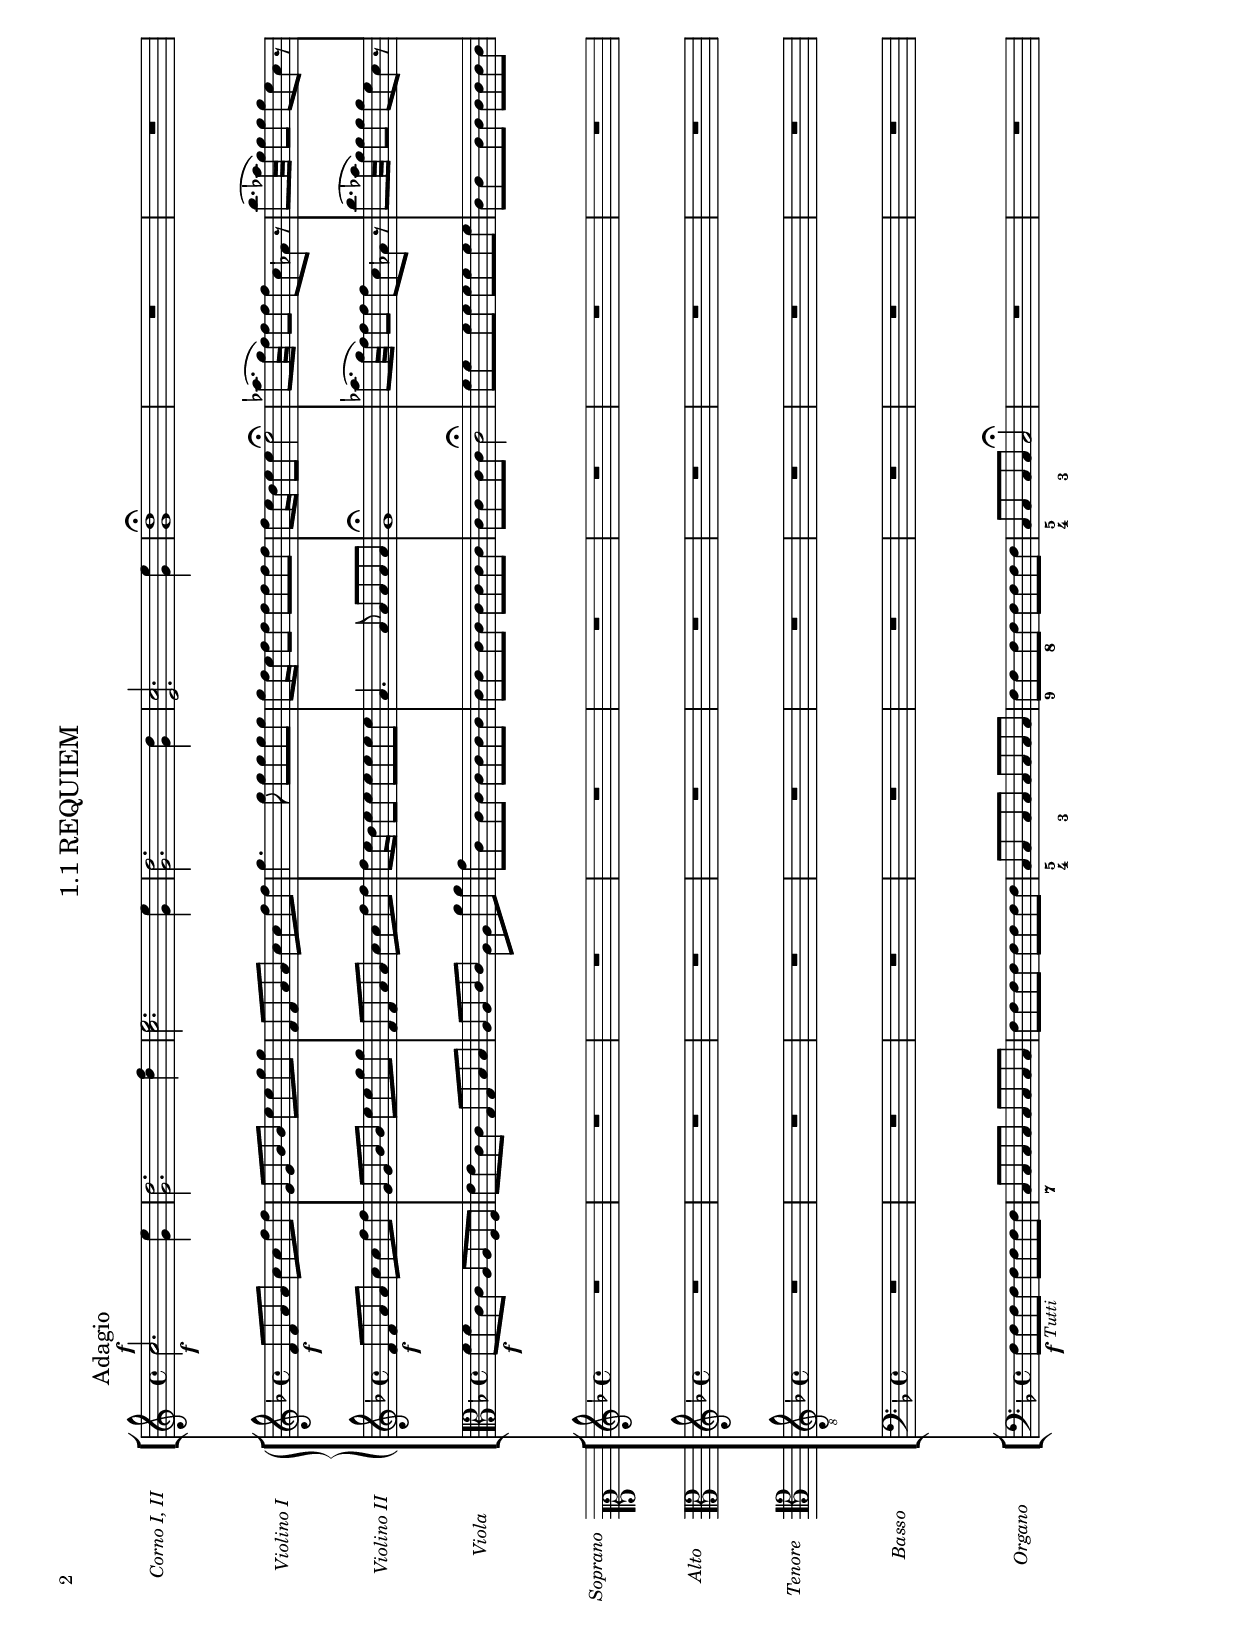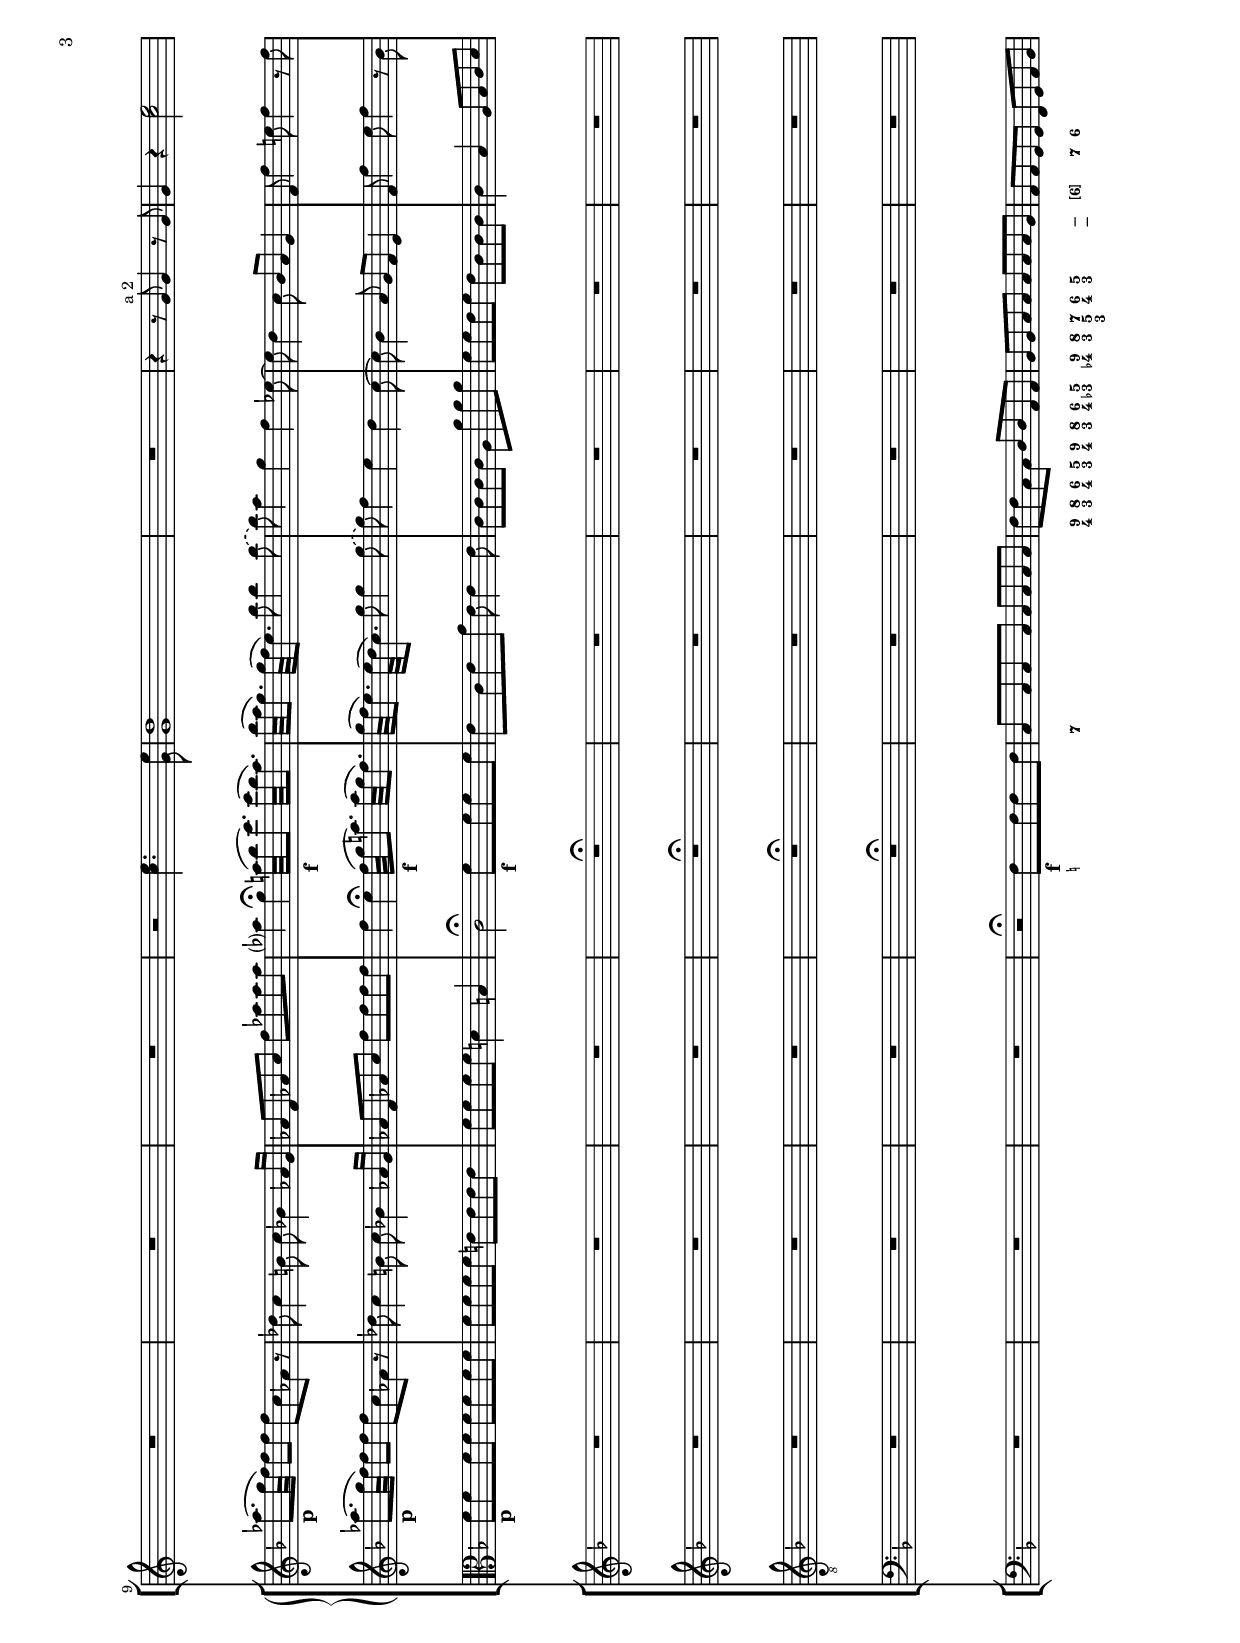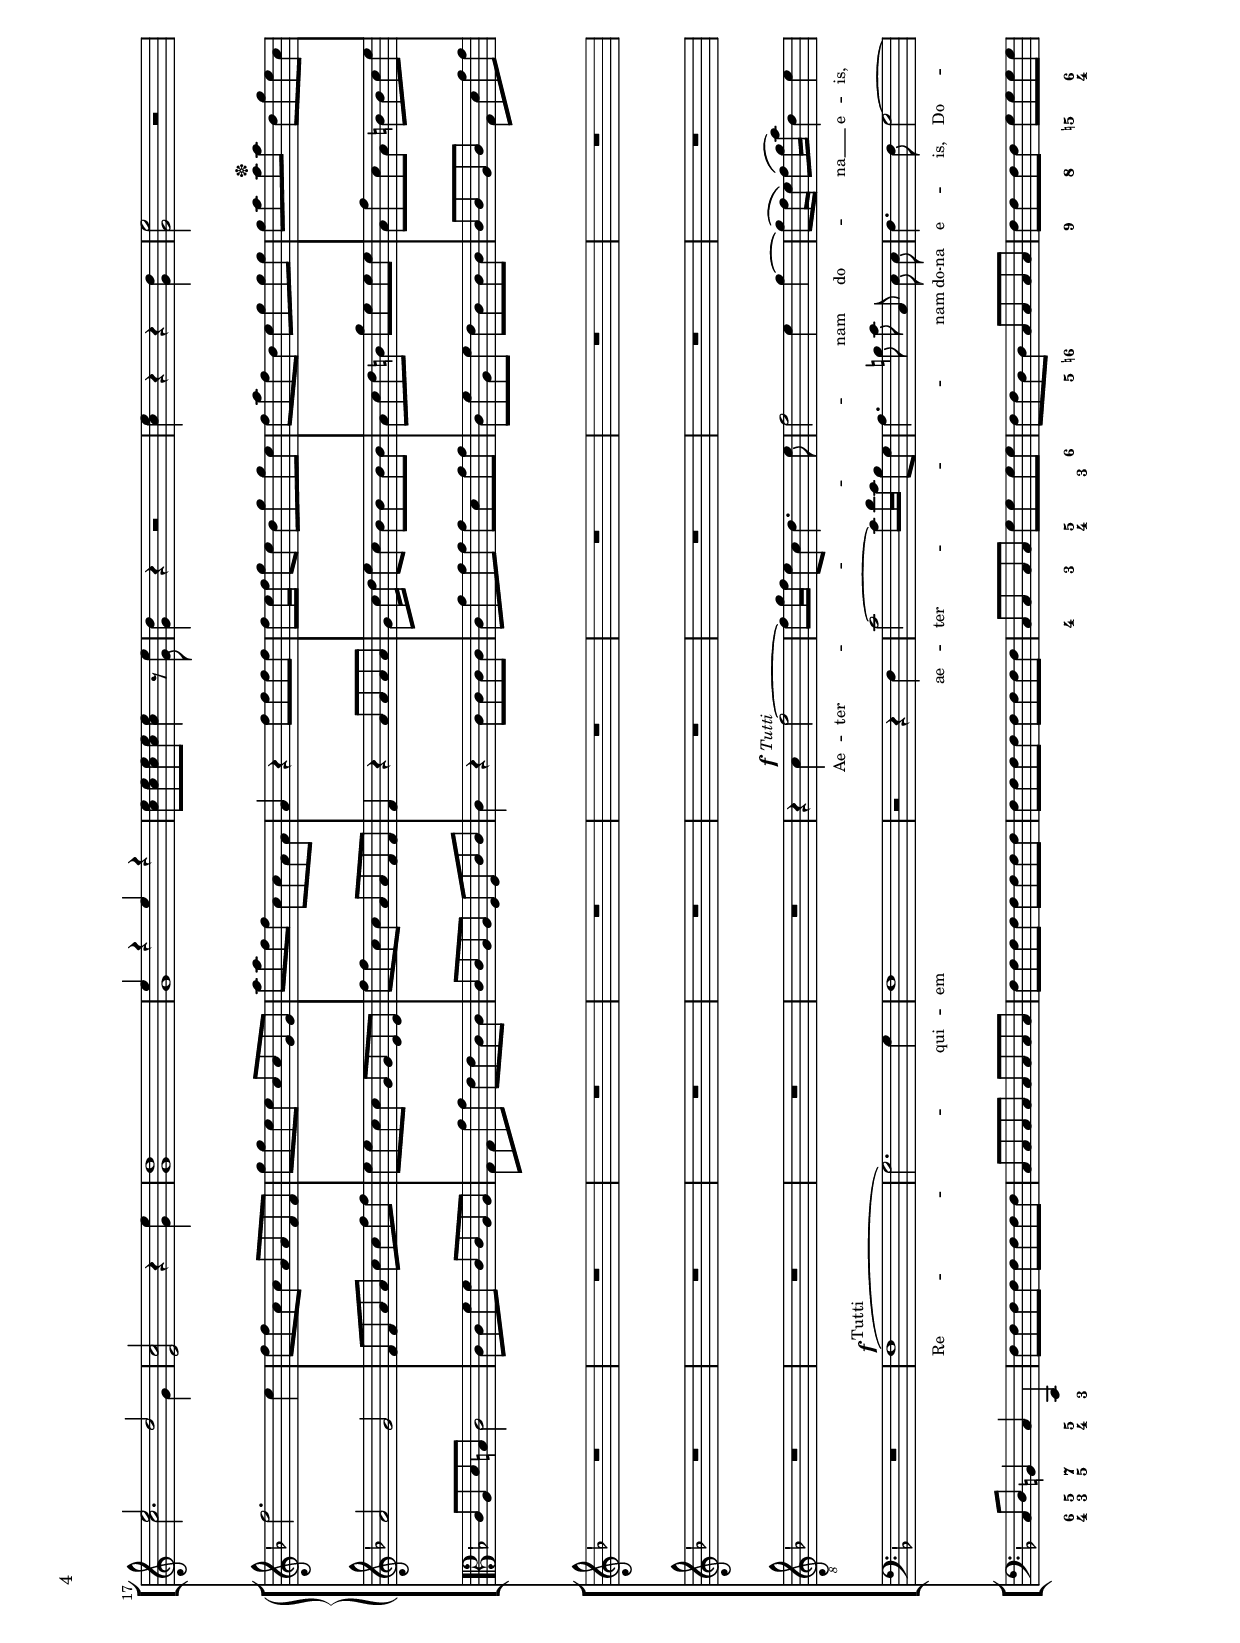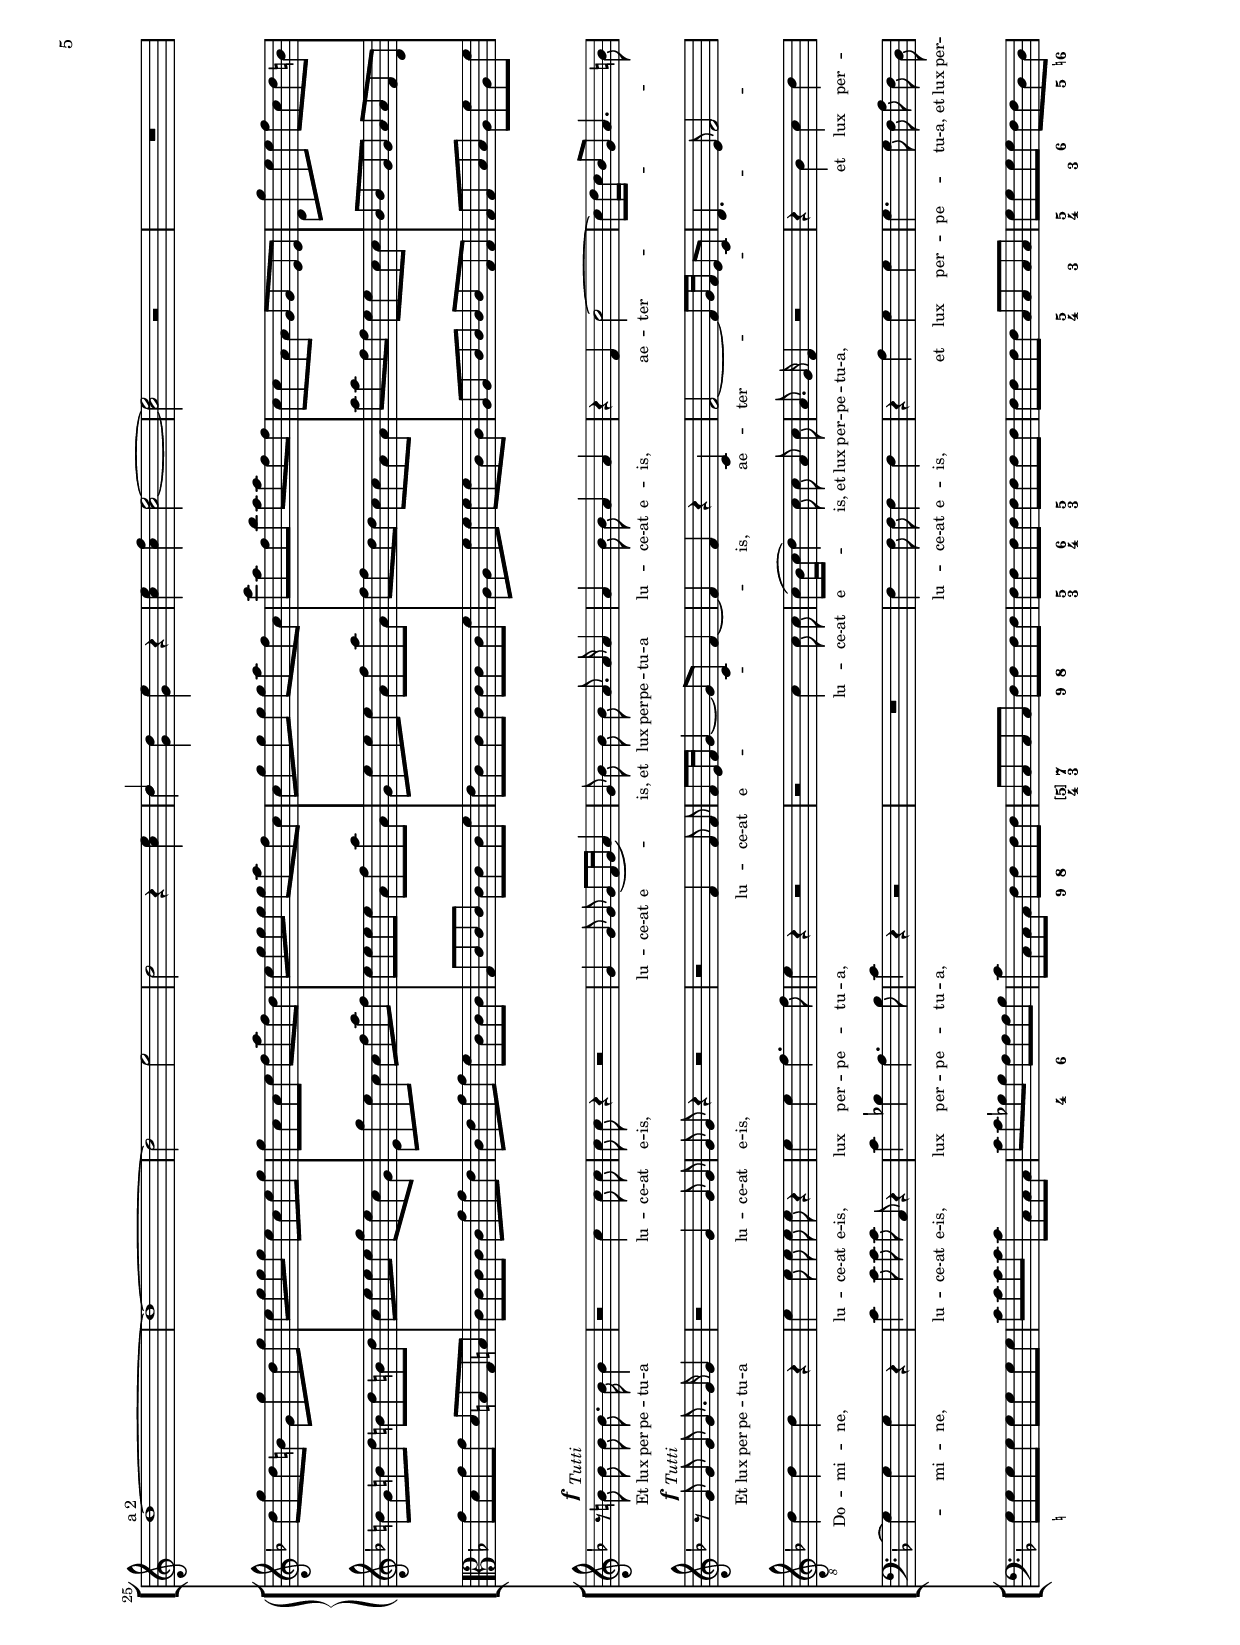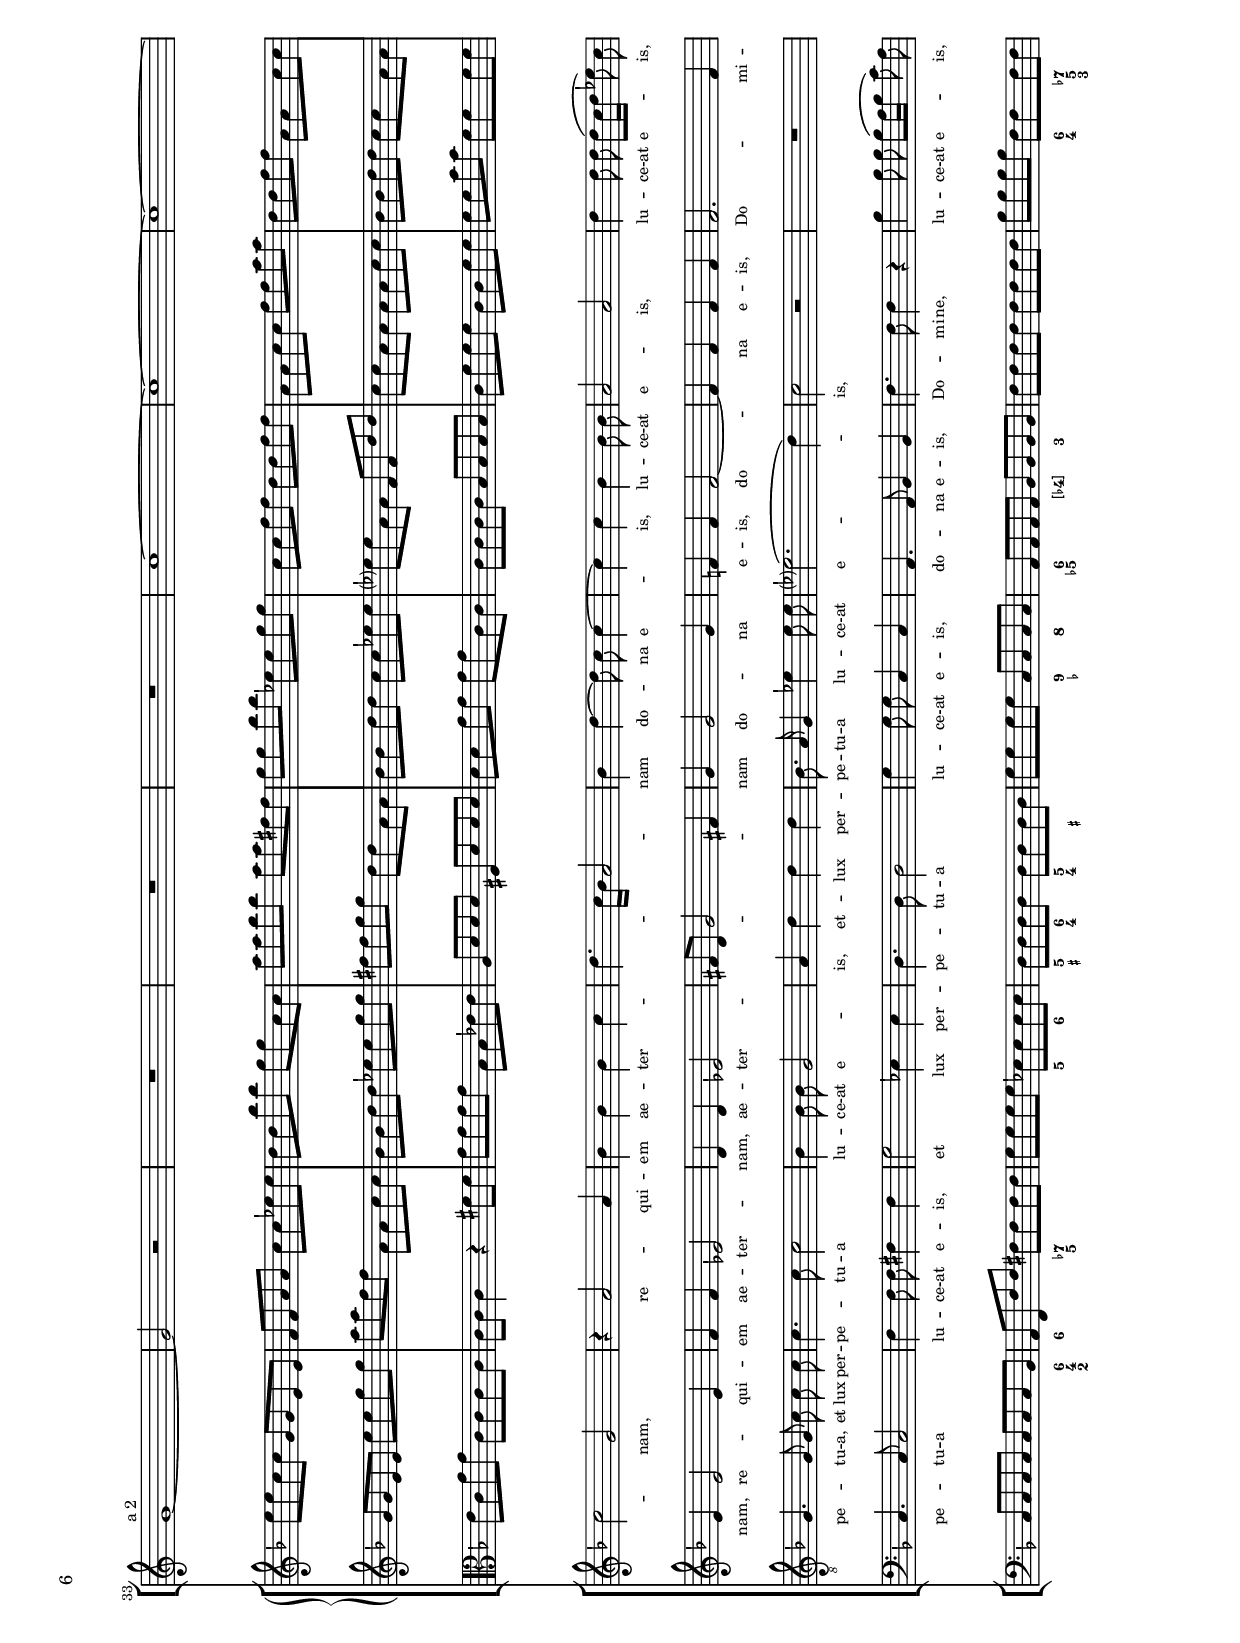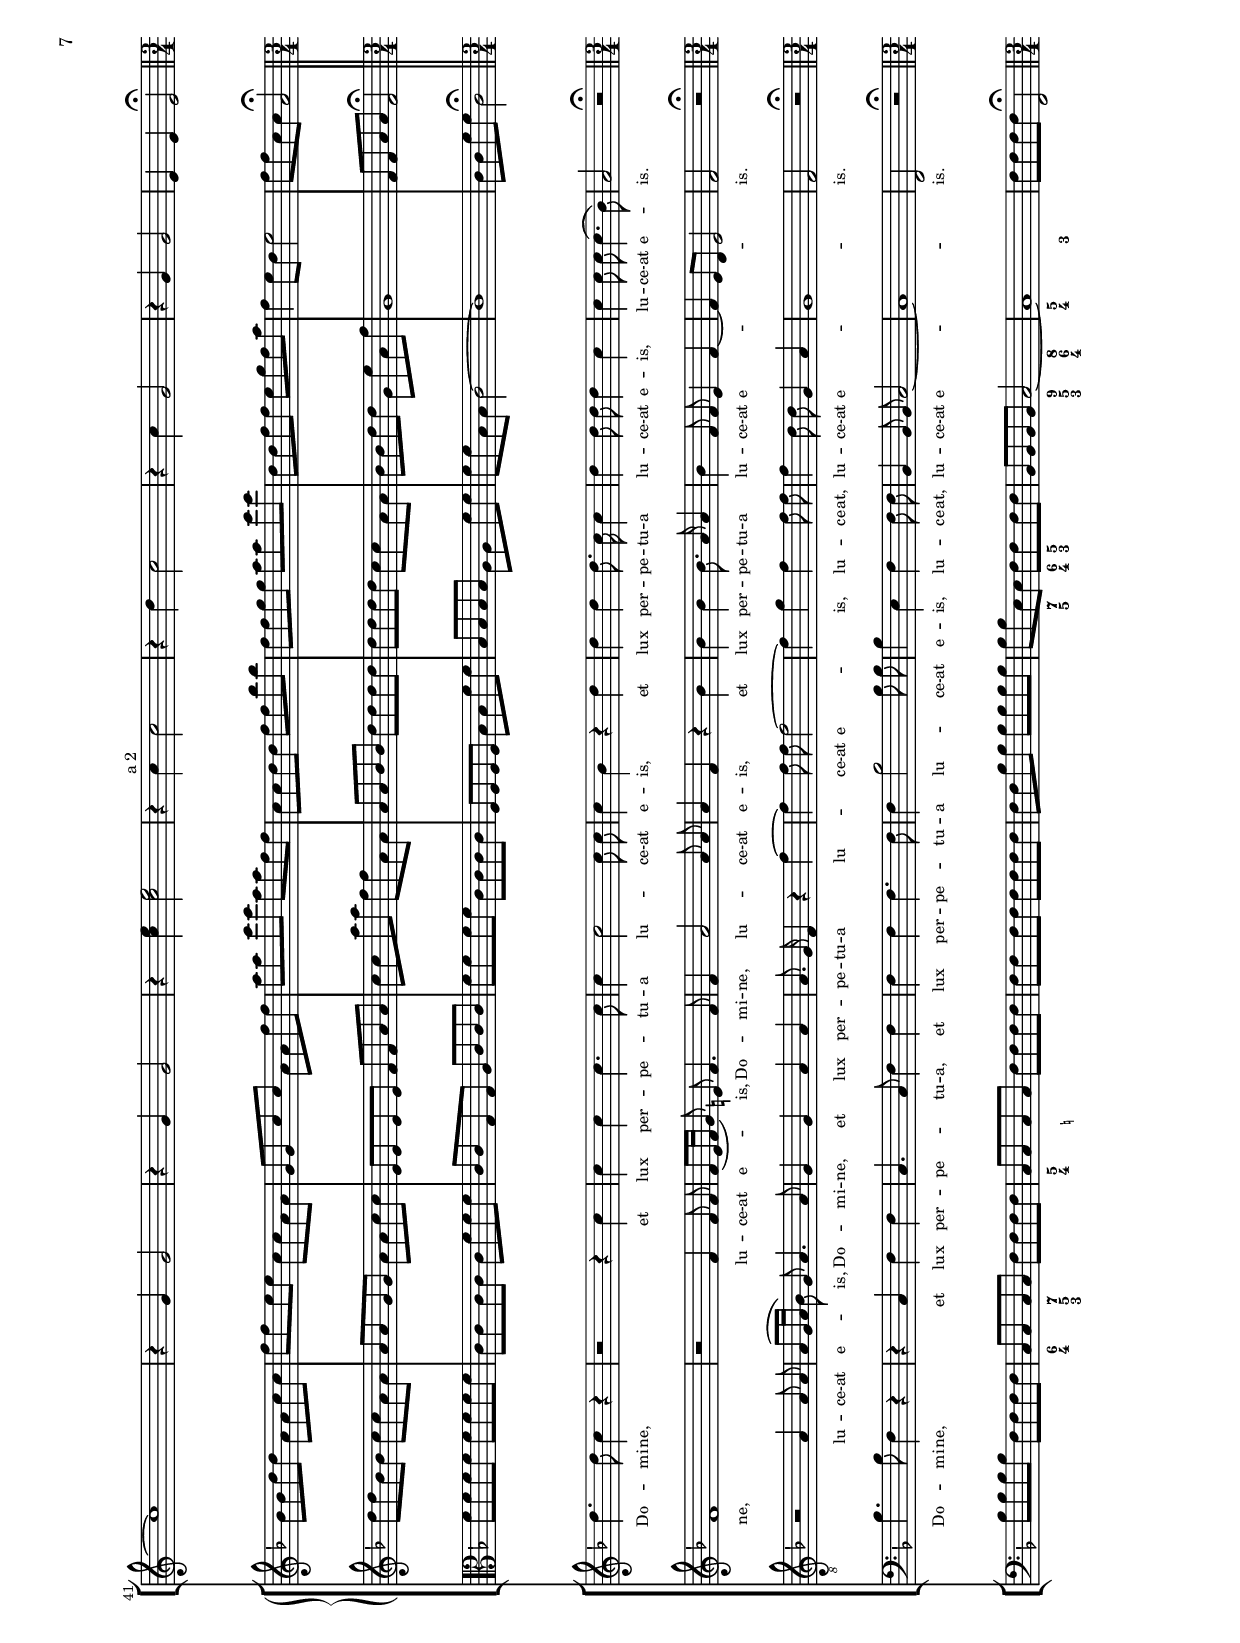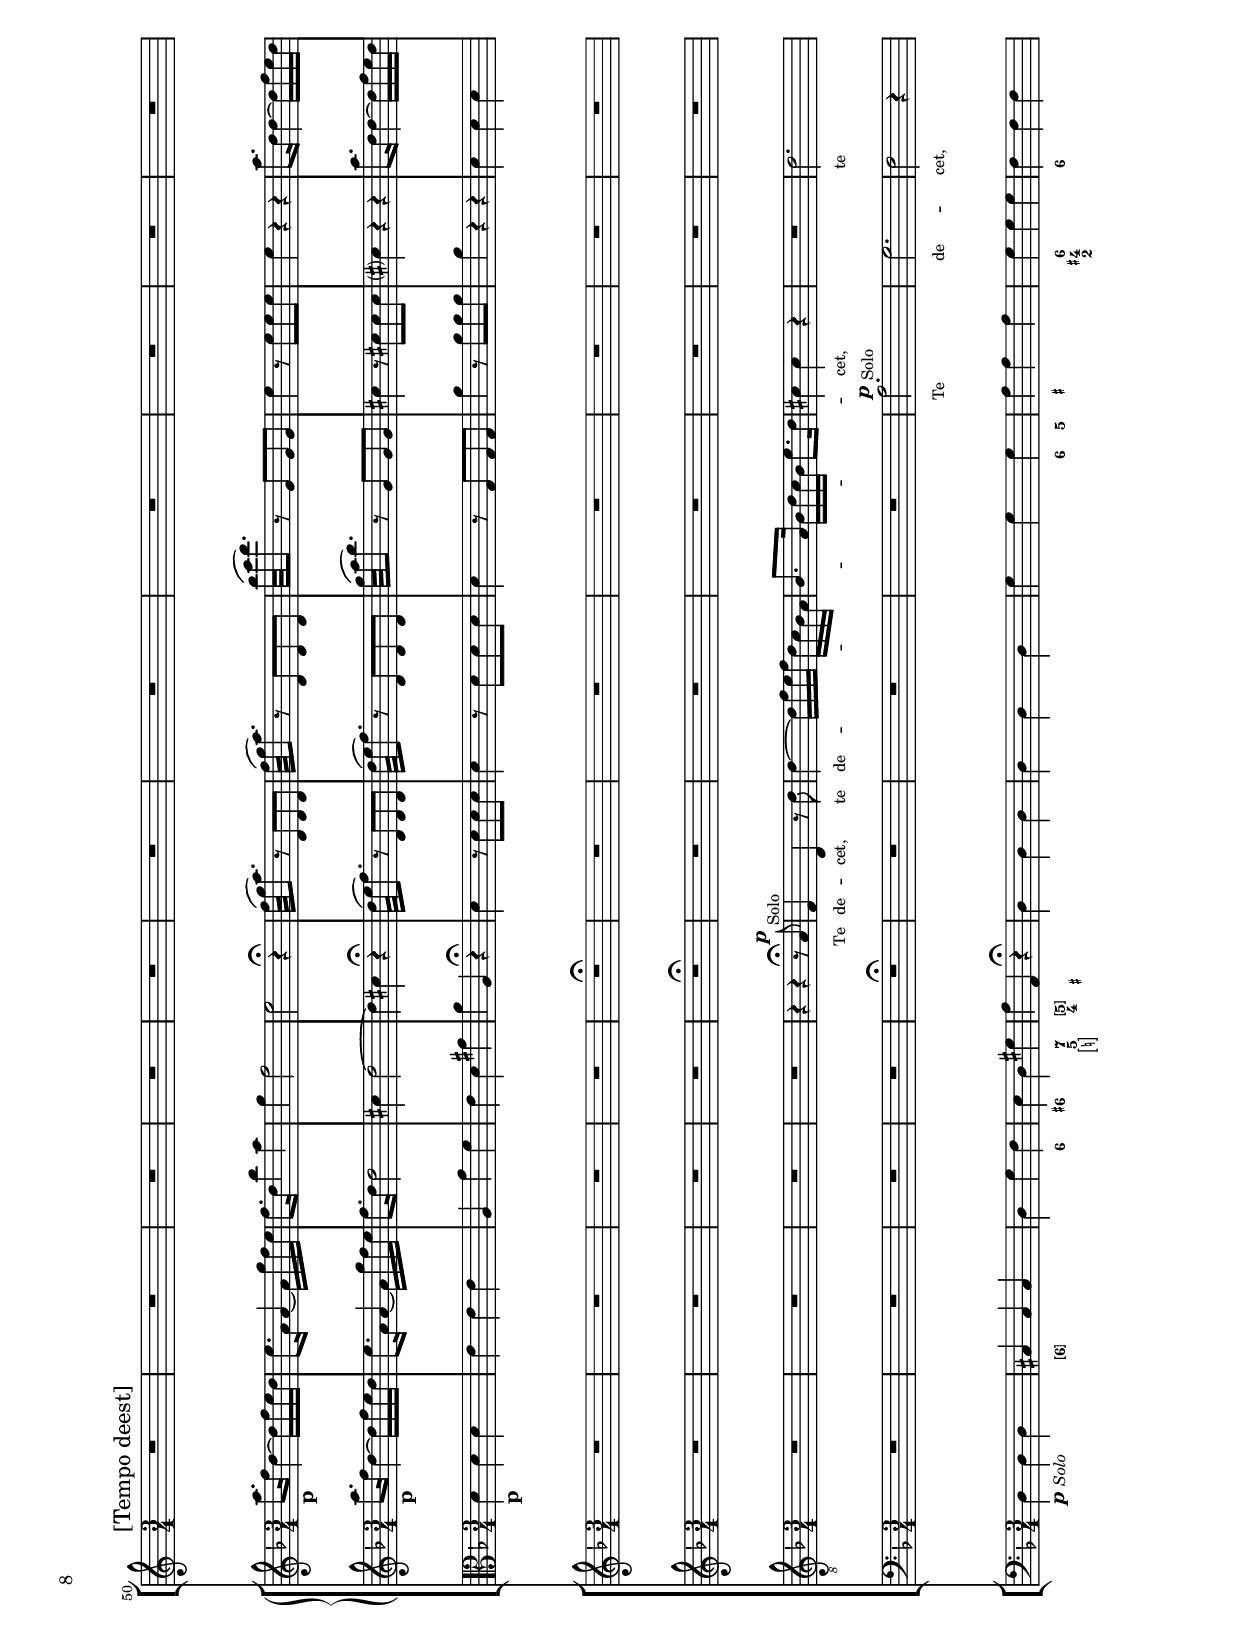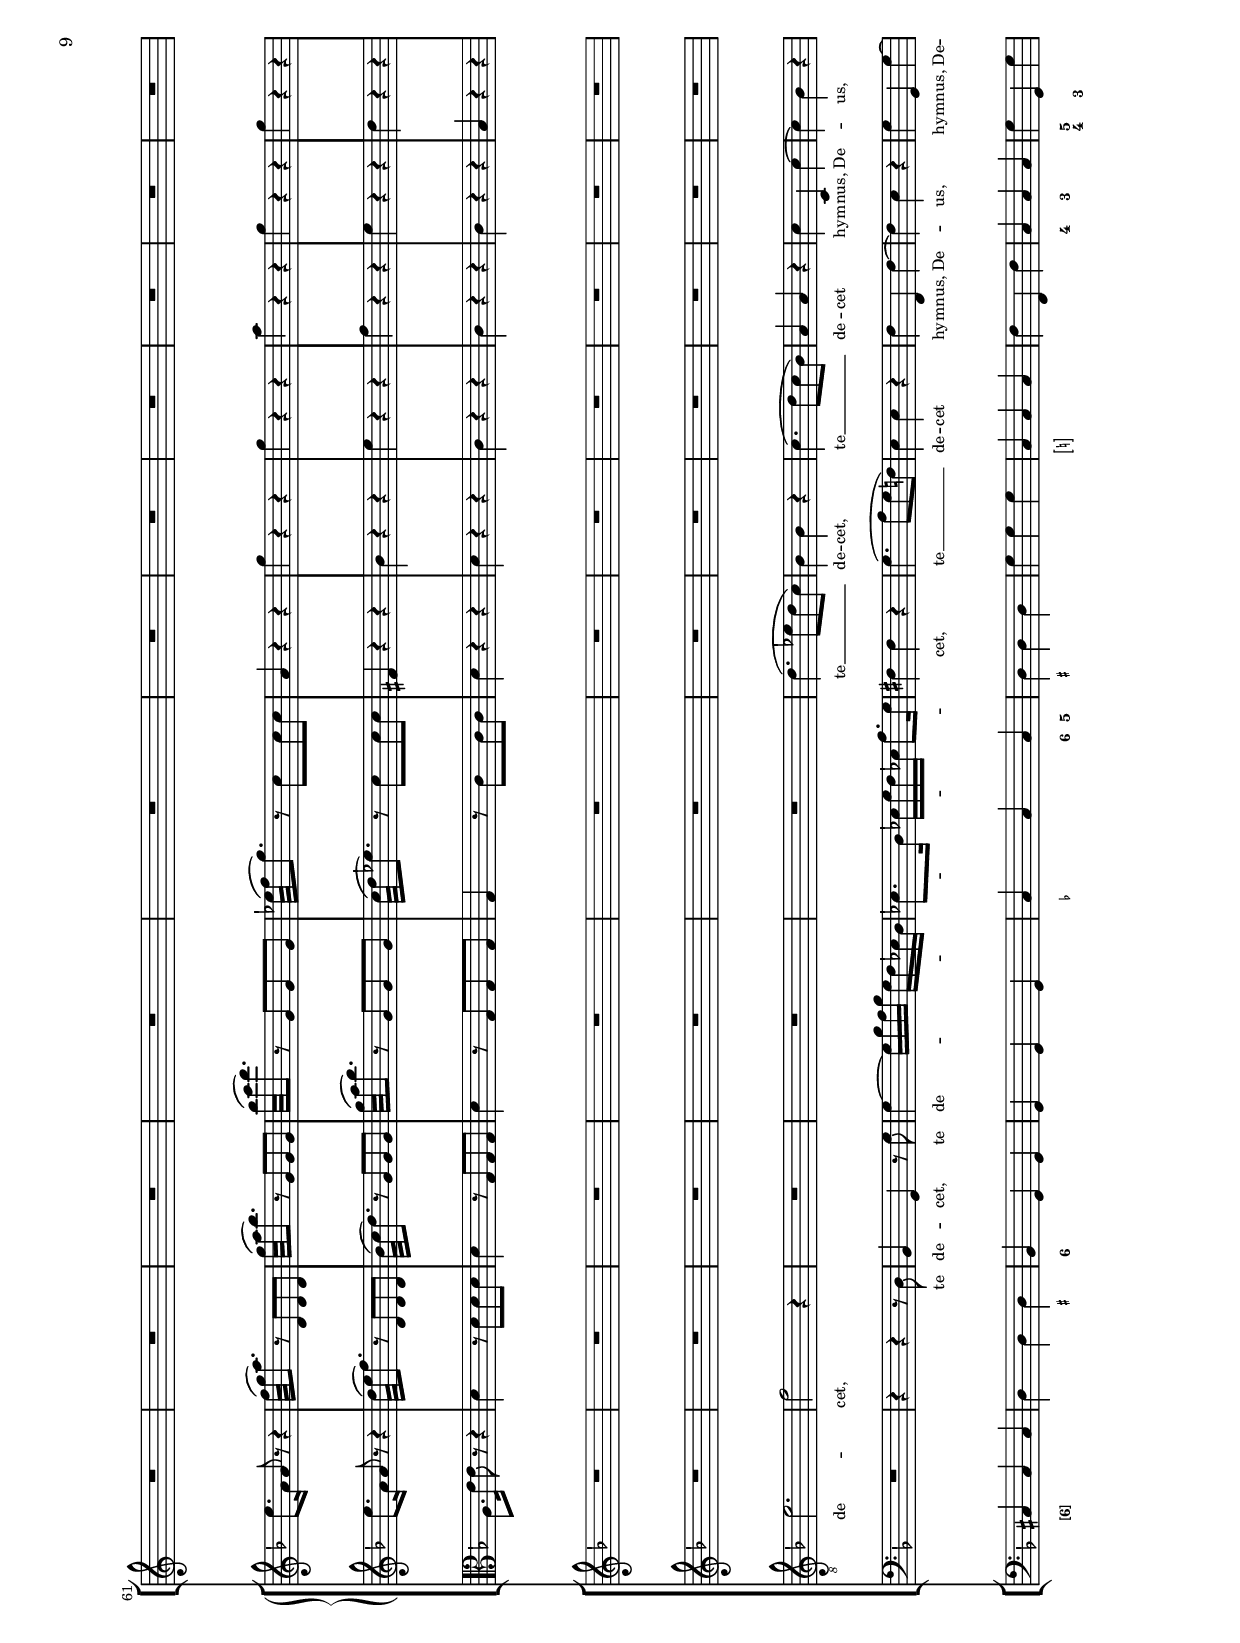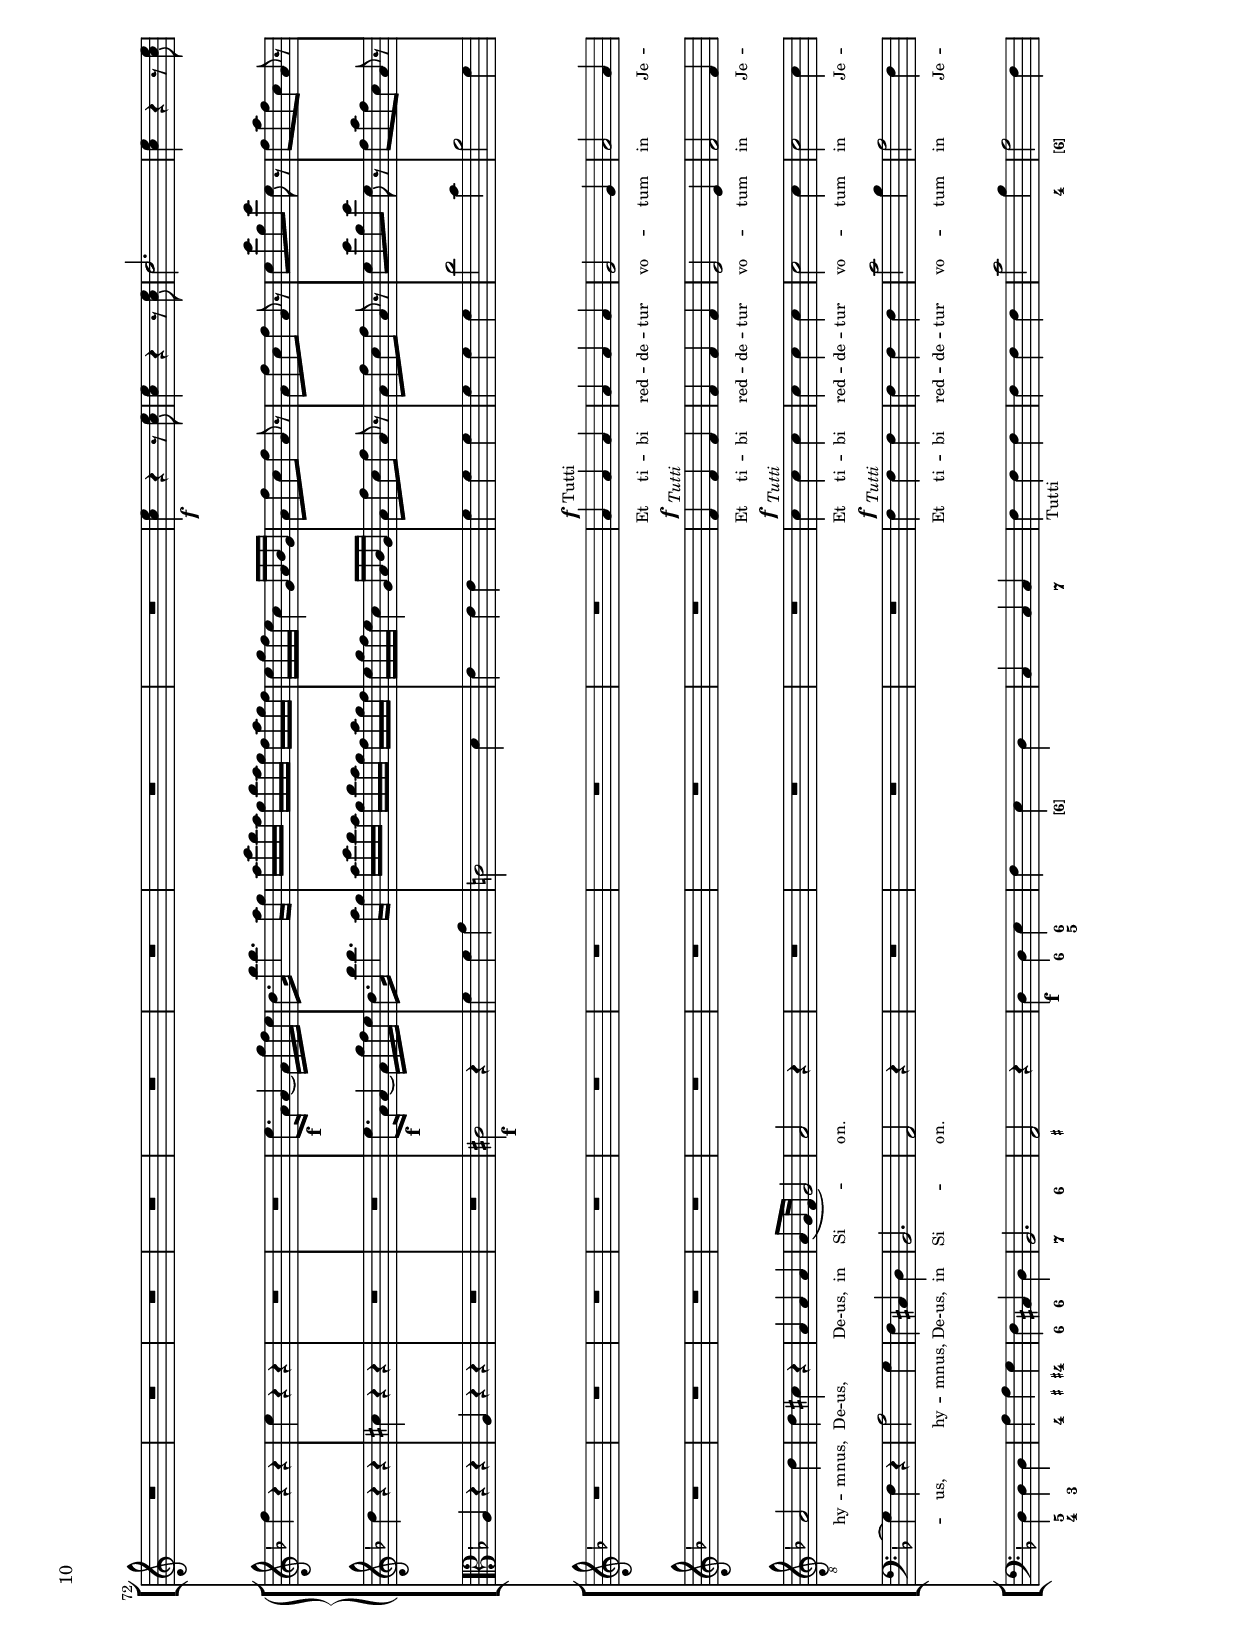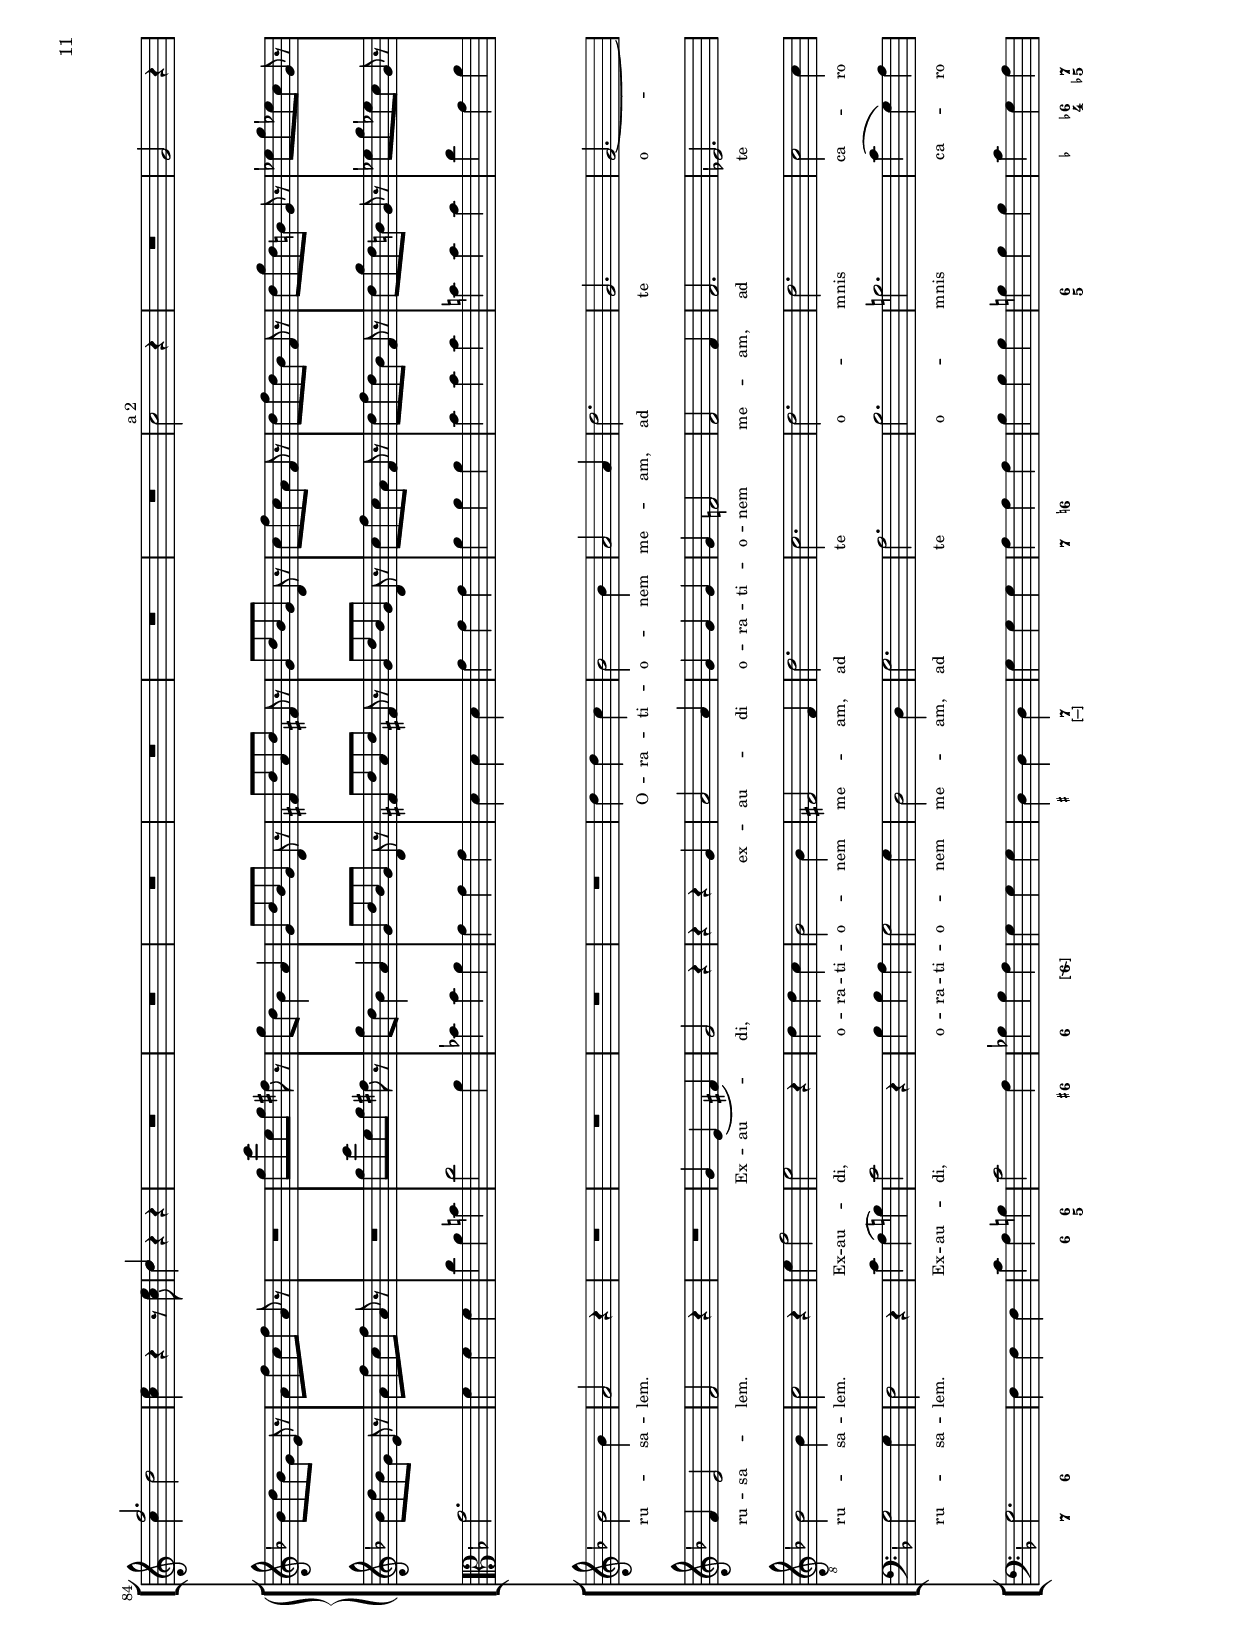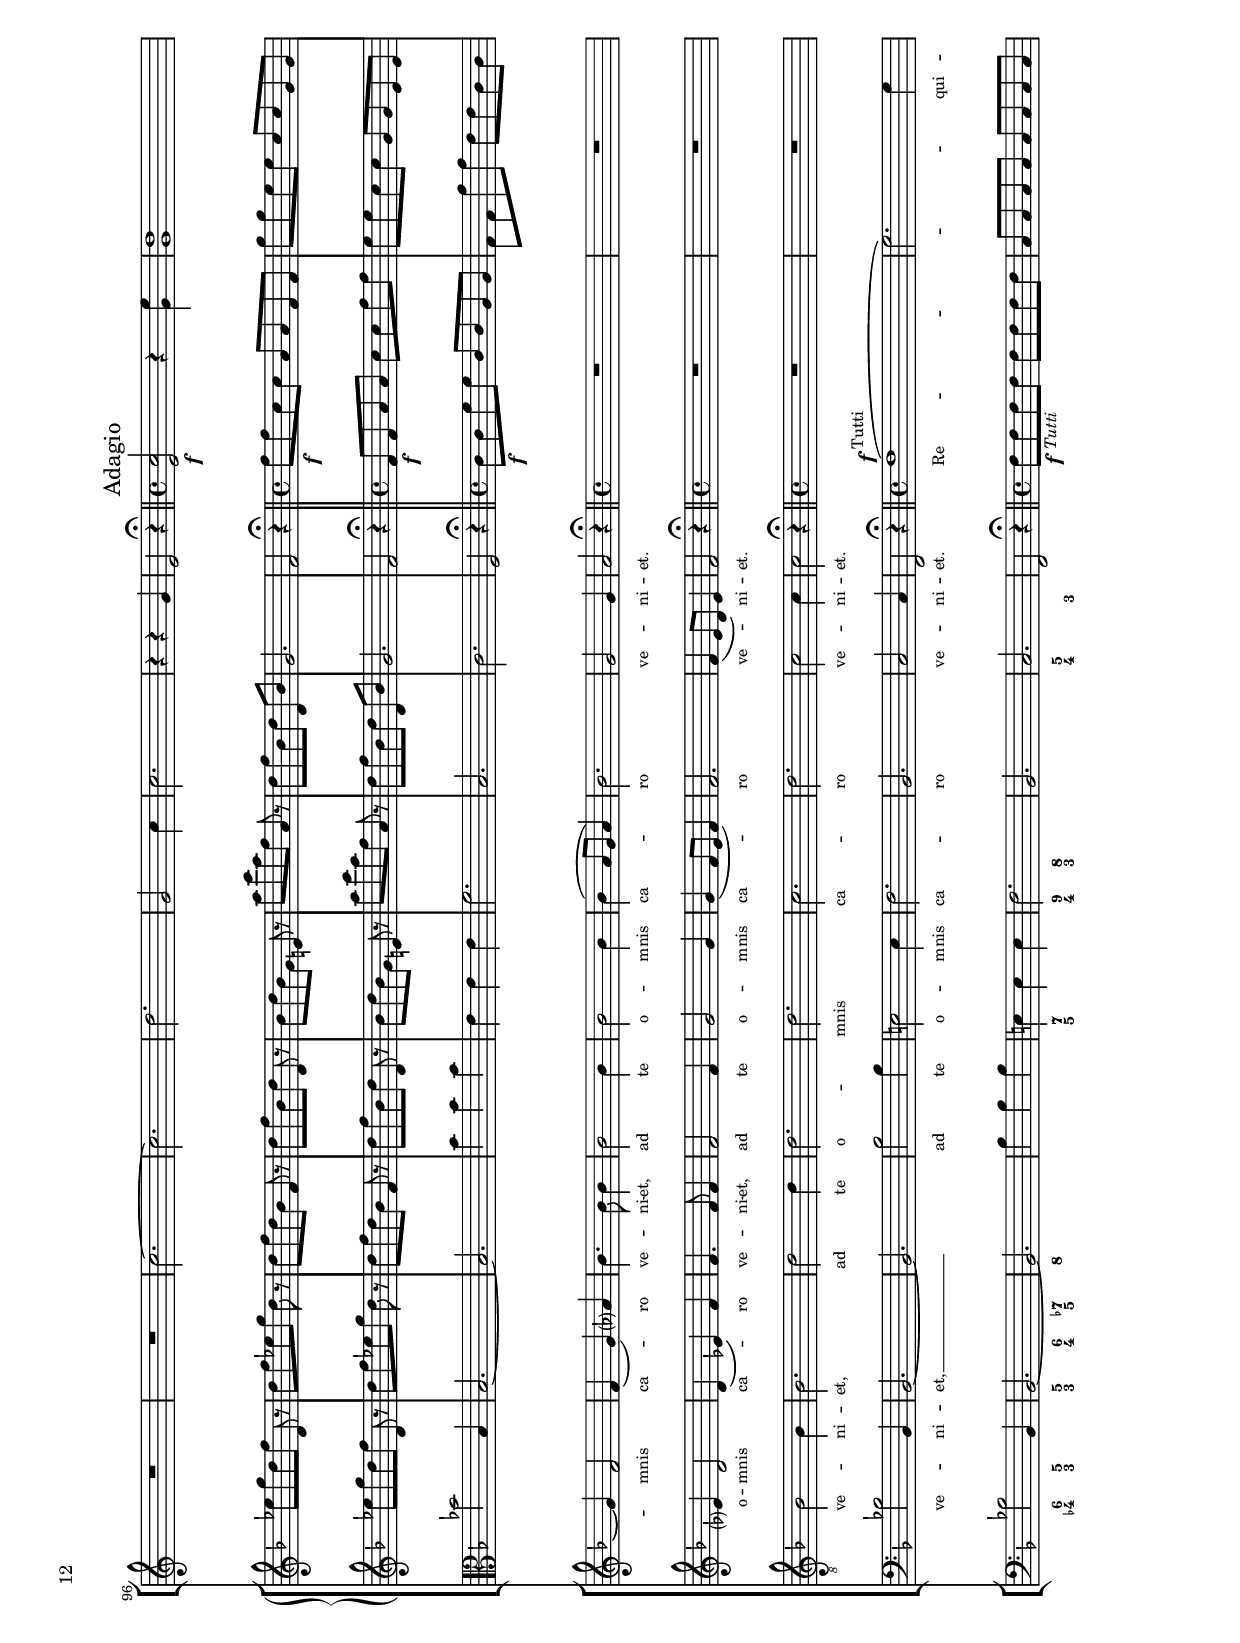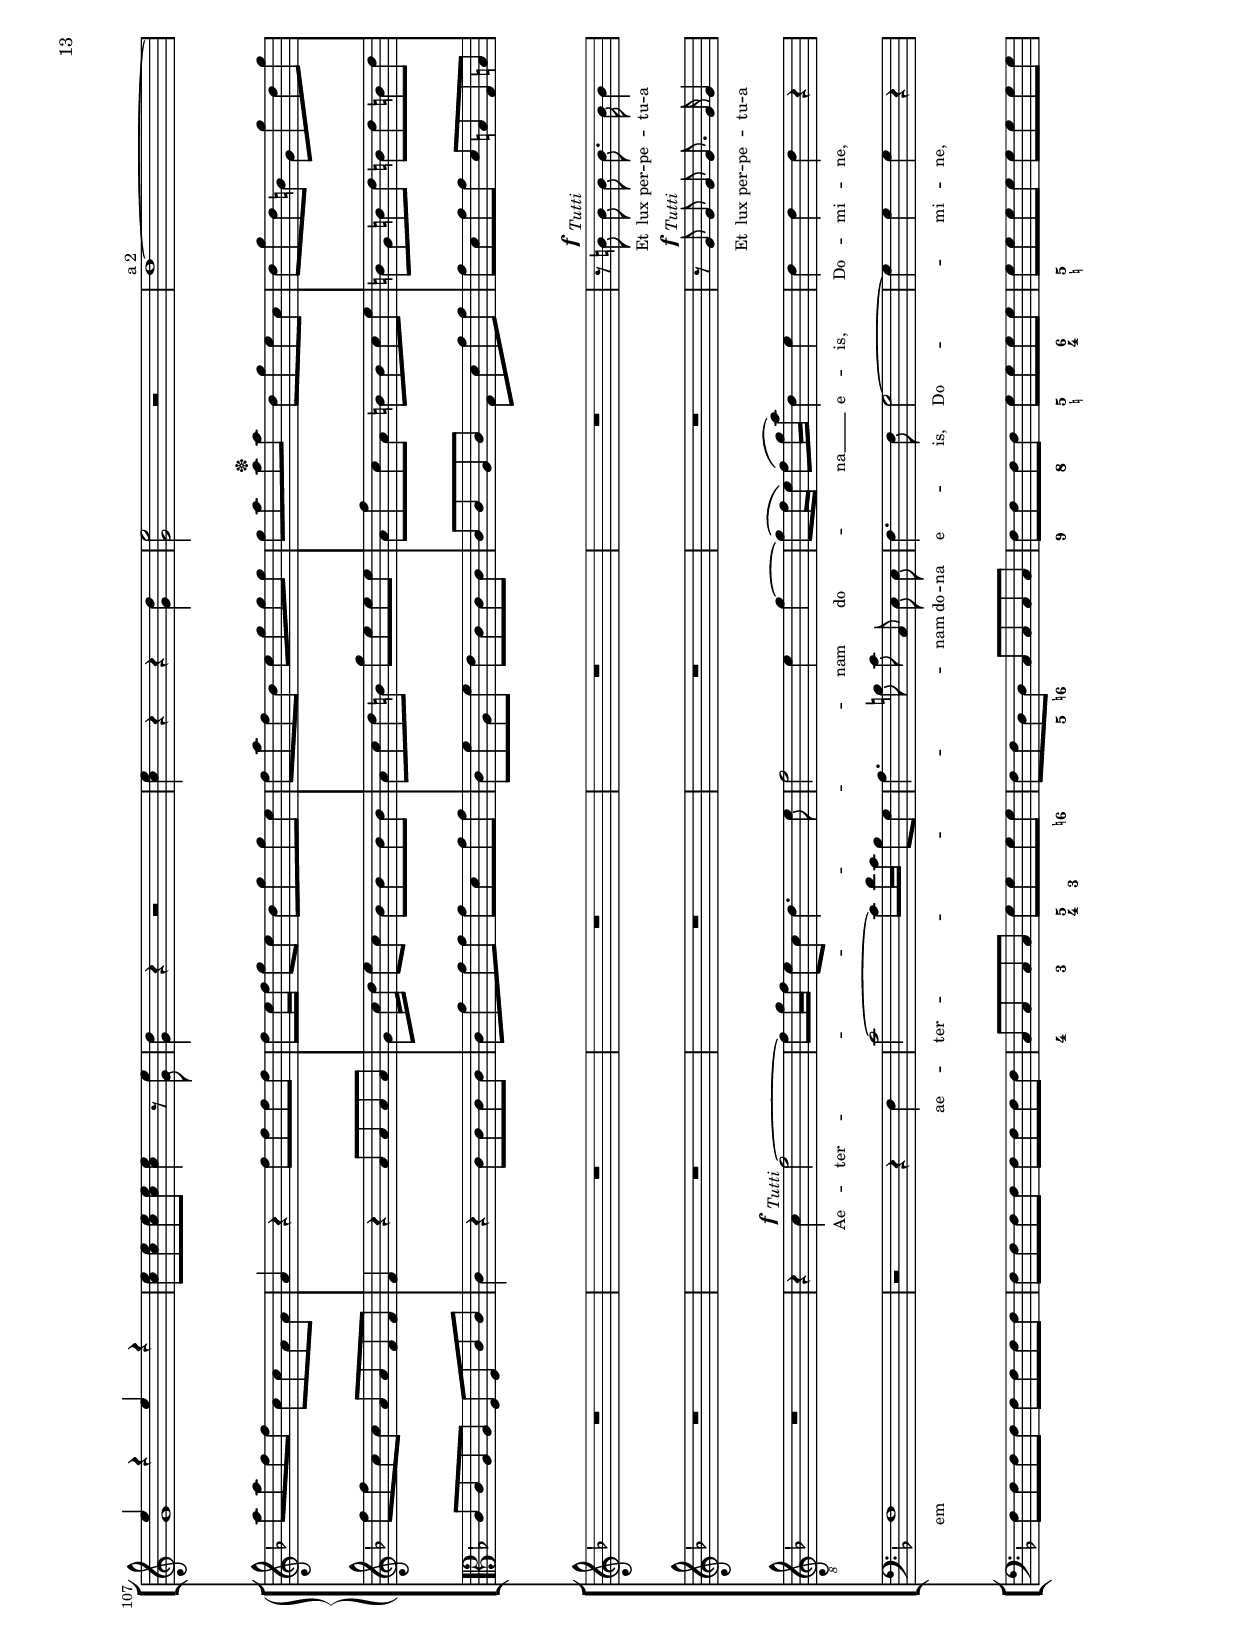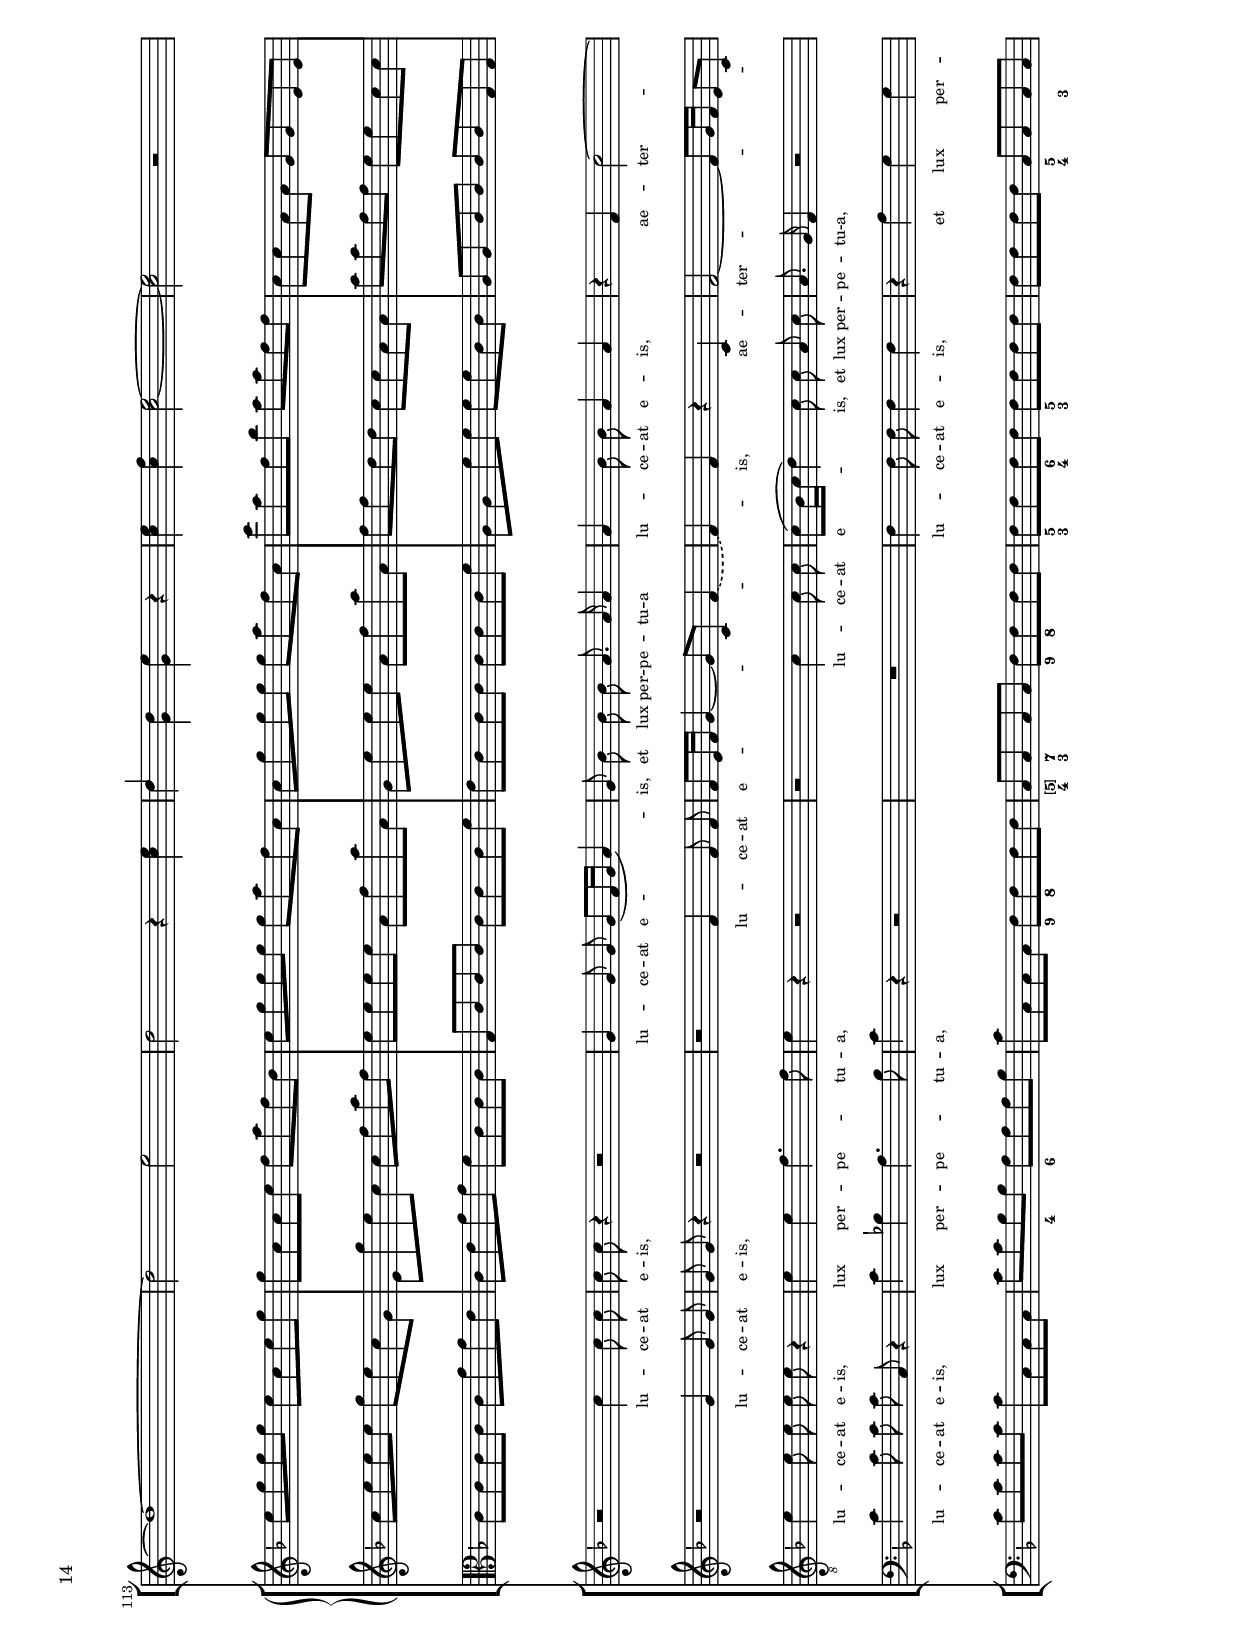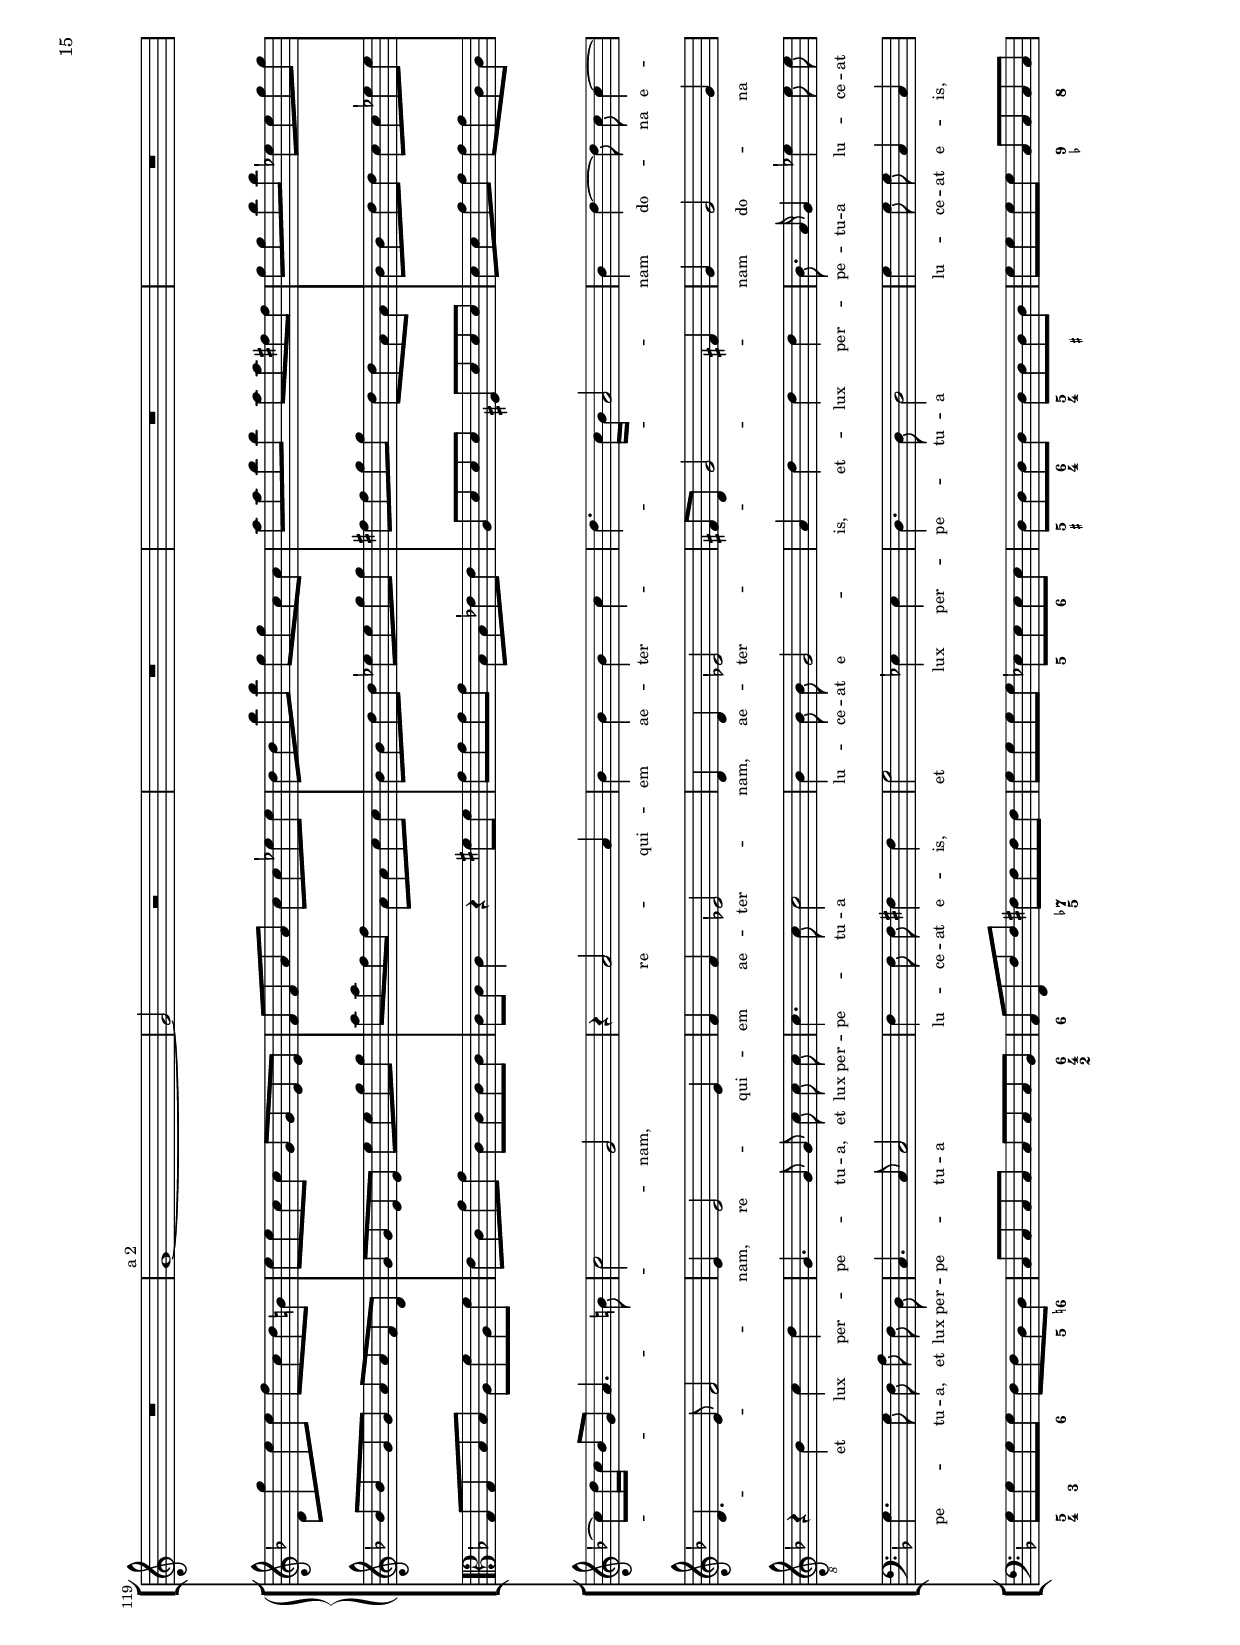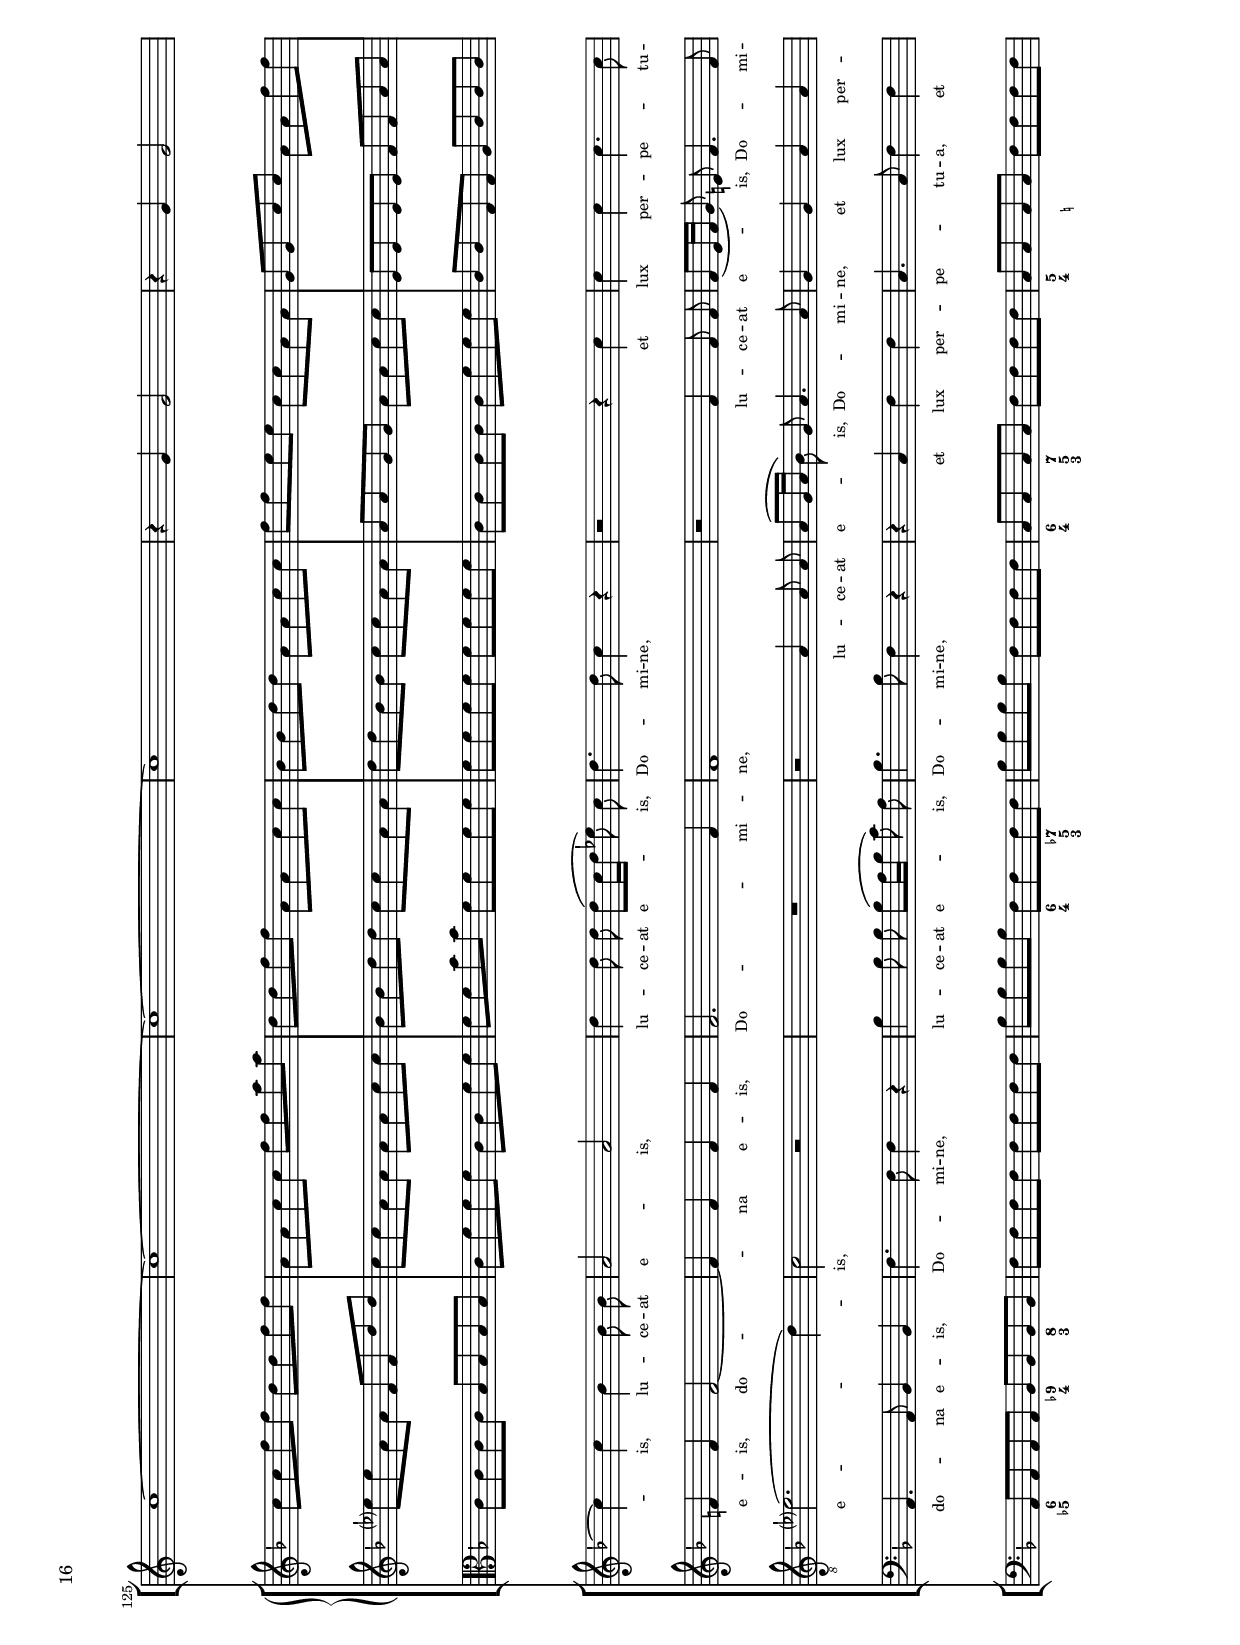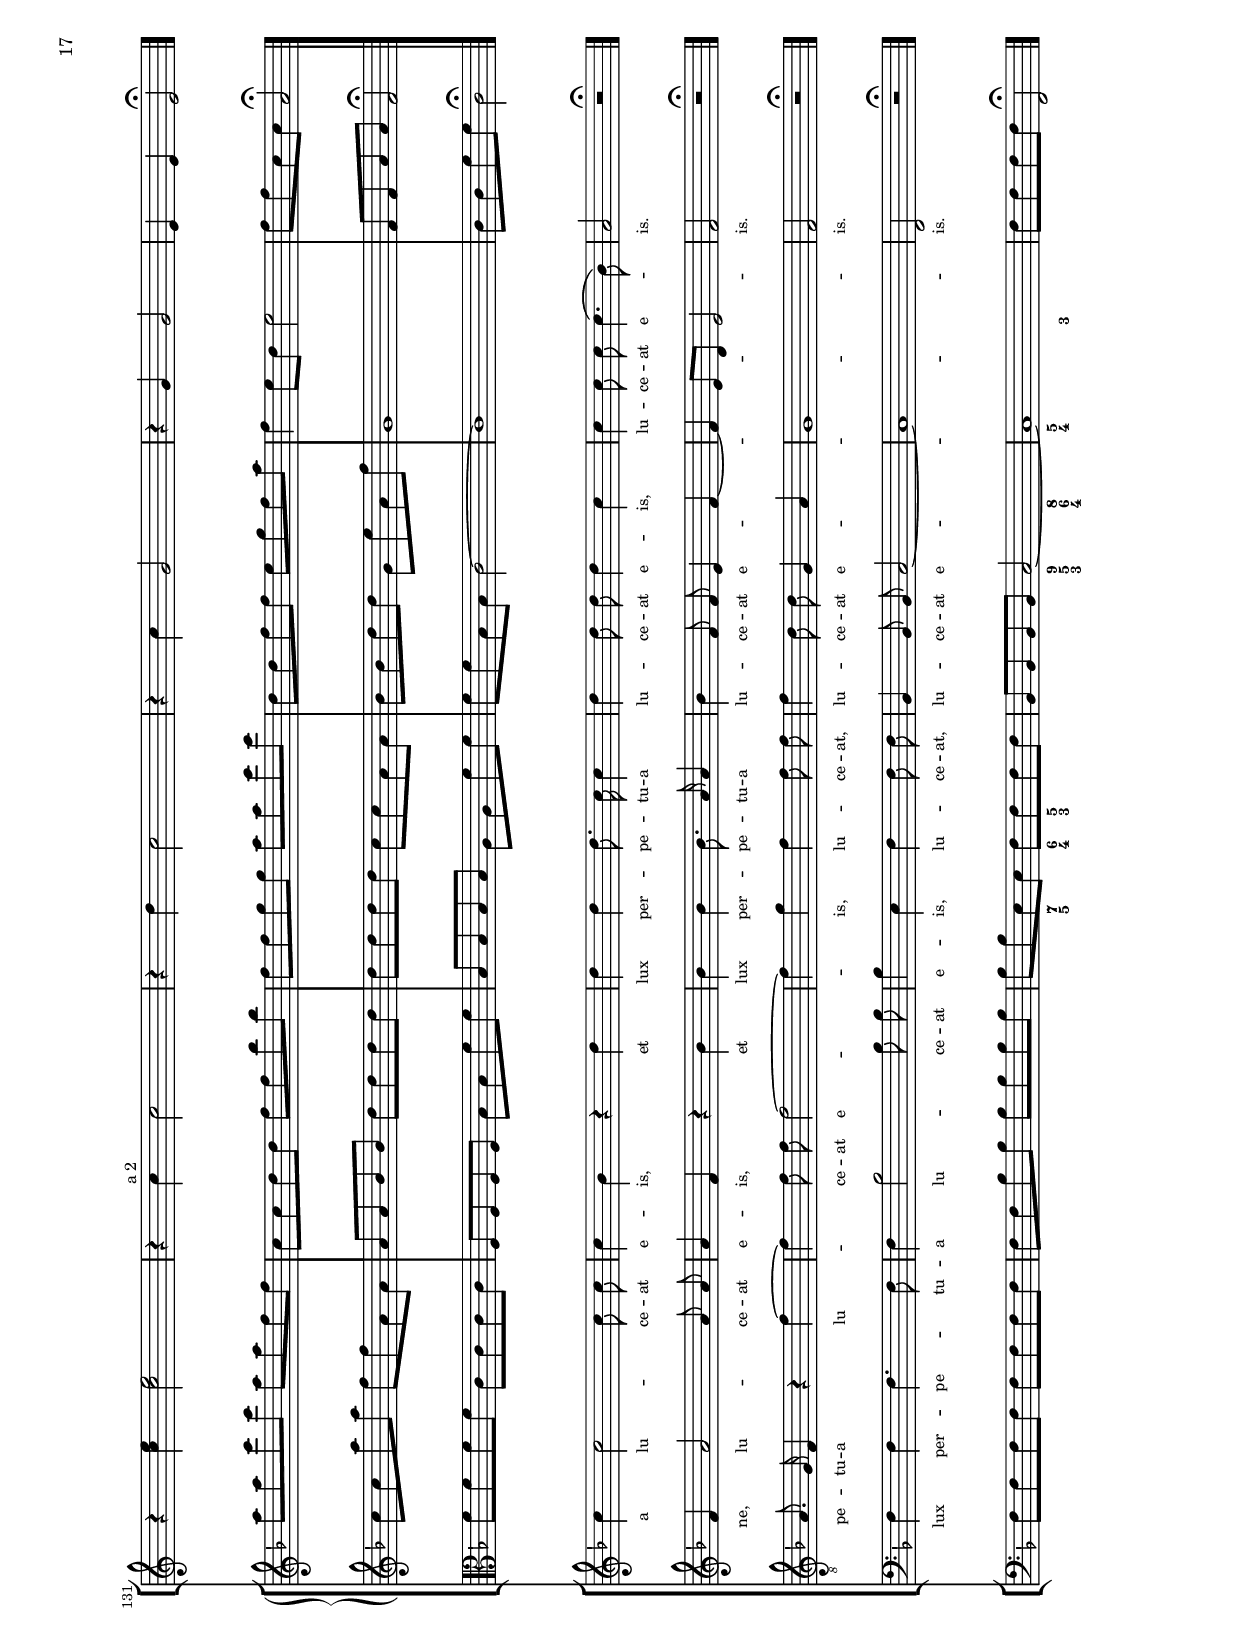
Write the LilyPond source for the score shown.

% (c) 2018 by Wolfgang Esser-Skala.
% This file is licensed under the Creative Commons Attribution-NonCommercial-ShareAlike 4.0 International License.
% To view a copy of this license, visit http://creativecommons.org/licenses/by-nc-sa/4.0/.

\version "2.18.0"

\include "../definitions.ly"

\paper {
	first-page-number = #1
	systems-per-page = #1
}

#(set-global-staff-size 15.87)

\book {
	\bookpart {
		\paper { evenHeaderMarkup = {} oddHeaderMarkup = {} }
		\partTitle "1" "I N T R O I T U S"
	}
	\bookpart {
		\header {
			movement = "1.1 REQUIEM"
		}
		\score {
			<<
				\new StaffGroup <<
					\new Staff <<
						\set Staff.instrumentName = \markup { \center-column { "Corno I, II" } }
						\partcombine \IntroitusCornoI \IntroitusCornoII
					>>
				>>
				\new StaffGroup <<
					\new GrandStaff <<
						\new Staff {
							\set Staff.instrumentName = "Violino I"
							\IntroitusViolinoI
						}
						\new Staff {
							\set Staff.instrumentName = "Violino II"
							\IntroitusViolinoII
						}
					>>
					\new Staff <<
						\set Staff.instrumentName = "Viola"
						\IntroitusViola
					>>
				>>
				\new ChoirStaff <<
					\new Staff {
						\set Staff.instrumentName = \SopranoIncipit
						\override Staff.InstrumentName.self-alignment-Y = ##f
						\override Staff.InstrumentName.self-alignment-X = #RIGHT
						\new Voice = "Soprano" { \dynamicUp \IntroitusSopranoNotes }
					}
					\new Lyrics \lyricsto Soprano \IntroitusSopranoLyrics
					
					\new Staff {
						\set Staff.instrumentName = \AltoIncipit
						\override Staff.InstrumentName.self-alignment-Y = ##f
						\override Staff.InstrumentName.self-alignment-X = #RIGHT
						\new Voice = "Alto" { \dynamicUp \IntroitusAltoNotes }
					}
					\new Lyrics \lyricsto Alto \IntroitusAltoLyrics
					
					\new Staff {
						\set Staff.instrumentName = \TenoreIncipit
						\override Staff.InstrumentName.self-alignment-Y = ##f
						\override Staff.InstrumentName.self-alignment-X = #RIGHT
						\new Voice = "Tenore" { \dynamicUp \IntroitusTenoreNotes }
					}
					\new Lyrics \lyricsto Tenore \IntroitusTenoreLyrics
					
					\new Staff {
						\set Staff.instrumentName = "Basso"
						\new Voice = "Basso" { \dynamicUp \IntroitusBassoNotes }
					}
					\new Lyrics \lyricsto Basso \IntroitusBassoLyrics
				>>
				\new StaffGroup <<
					\new Staff {
						\set Staff.instrumentName = "Organo"
						\IntroitusOrgano
					}
				>>
				\new FiguredBass {
					\IntroitusBassFigures
				}
			>>
			\layout { }
			\midi { \tempo 4 = 120 }
		}
	}
}